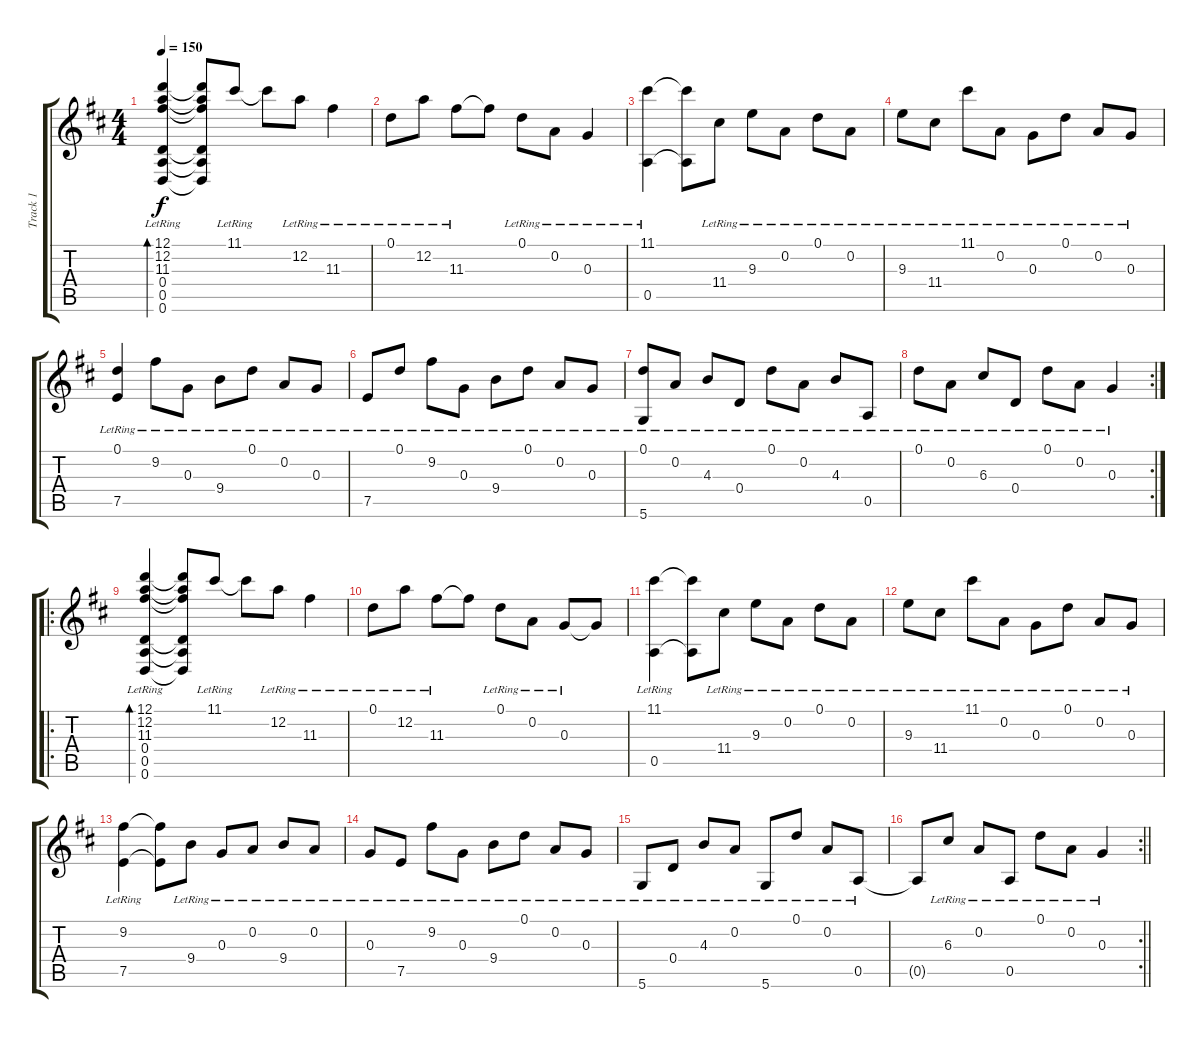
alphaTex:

\track ("Track 1" "Track 1") {instrument acousticguitarsteel}
\staff {score tabs}
\tuning (D4 A3 G3 D3 A2 D2) {hide}
\ts (4 4)
\tempo 150
\clef g2
\ks d
(12.1{lr} 12.2{lr} 11.3{lr} 0.4{lr} 0.5{lr} 0.6{lr}).4{bd 60 dy f instrument acousticguitarsteel} (12.1{t} 12.2{t} 11.3{t} 0.4{t} 0.5{t} 0.6{t}).8 11.1{lr}.8 11.1{t}.8 12.2{lr}.8 11.3{lr}.4 |
0.1{lr}.8 12.2{lr}.8 11.3{lr}.8 11.3{t}.8 0.1{lr}.8 0.2{lr}.8 0.3{lr}.4 |
(11.1{lr} 0.5{lr}).4 (11.1{t} 0.5{t}).8 11.4{lr}.8 9.3{lr}.8 0.2{lr}.8 0.1{lr}.8 0.2{lr}.8 |
9.3{lr}.8 11.4{lr}.8 11.1{lr}.8 0.2{lr}.8 0.3{lr}.8 0.1{lr}.8 0.2{lr}.8 0.3{lr}.8 |
(0.1{lr} 7.5{lr}).4 9.2{lr}.8 0.3{lr}.8 9.4{lr}.8 0.1{lr}.8 0.2{lr}.8 0.3{lr}.8 |
7.5{lr}.8 0.1{lr}.8 9.2{lr}.8 0.3{lr}.8 9.4{lr}.8 0.1{lr}.8 0.2{lr}.8 0.3{lr}.8 |
(0.1{lr} 5.6{lr}).8 0.2{lr}.8 4.3{lr}.8 0.4{lr}.8 0.1{lr}.8 0.2{lr}.8 4.3{lr}.8 0.5{lr}.8 |
\rc 2
0.1{lr}.8 0.2{lr}.8 6.3{lr}.8 0.4{lr}.8 0.1{lr}.8 0.2{lr}.8 0.3{lr}.4 |
\ro
(12.1{lr} 12.2{lr} 11.3{lr} 0.4{lr} 0.5{lr} 0.6{lr}).4{bd 60} (12.1{t} 12.2{t} 11.3{t} 0.4{t} 0.5{t} 0.6{t}).8 11.1{lr}.8 11.1{t}.8 12.2{lr}.8 11.3{lr}.4 |
0.1{lr}.8 12.2{lr}.8 11.3{lr}.8 11.3{t}.8 0.1{lr}.8 0.2{lr}.8 0.3{lr}.8 0.3{t}.8 |
(11.1{lr} 0.5{lr}).4 (11.1{t} 0.5{t}).8 11.4{lr}.8 9.3{lr}.8 0.2{lr}.8 0.1{lr}.8 0.2{lr}.8 |
9.3{lr}.8 11.4{lr}.8 11.1{lr}.8 0.2{lr}.8 0.3{lr}.8 0.1{lr}.8 0.2{lr}.8 0.3{lr}.8 |
(9.2{lr} 7.5{lr}).4 (9.2{t} 7.5{t}).8 9.4{lr}.8 0.3{lr}.8 0.2{lr}.8 9.4{lr}.8 0.2{lr}.8 |
0.3{lr}.8 7.5{lr}.8 9.2{lr}.8 0.3{lr}.8 9.4{lr}.8 0.1{lr}.8 0.2{lr}.8 0.3{lr}.8 |
5.6{lr}.8 0.4{lr}.8 4.3{lr}.8 0.2{lr}.8 5.6{lr}.8 0.1{lr}.8 0.2{lr}.8 0.5{lr}.8 |
\rc 2
\barLineRight lightlight
0.5{t}.8 6.3{lr}.8 0.2{lr}.8 0.5{lr}.8 0.1{lr}.8 0.2{lr}.8 0.3{lr}.4
